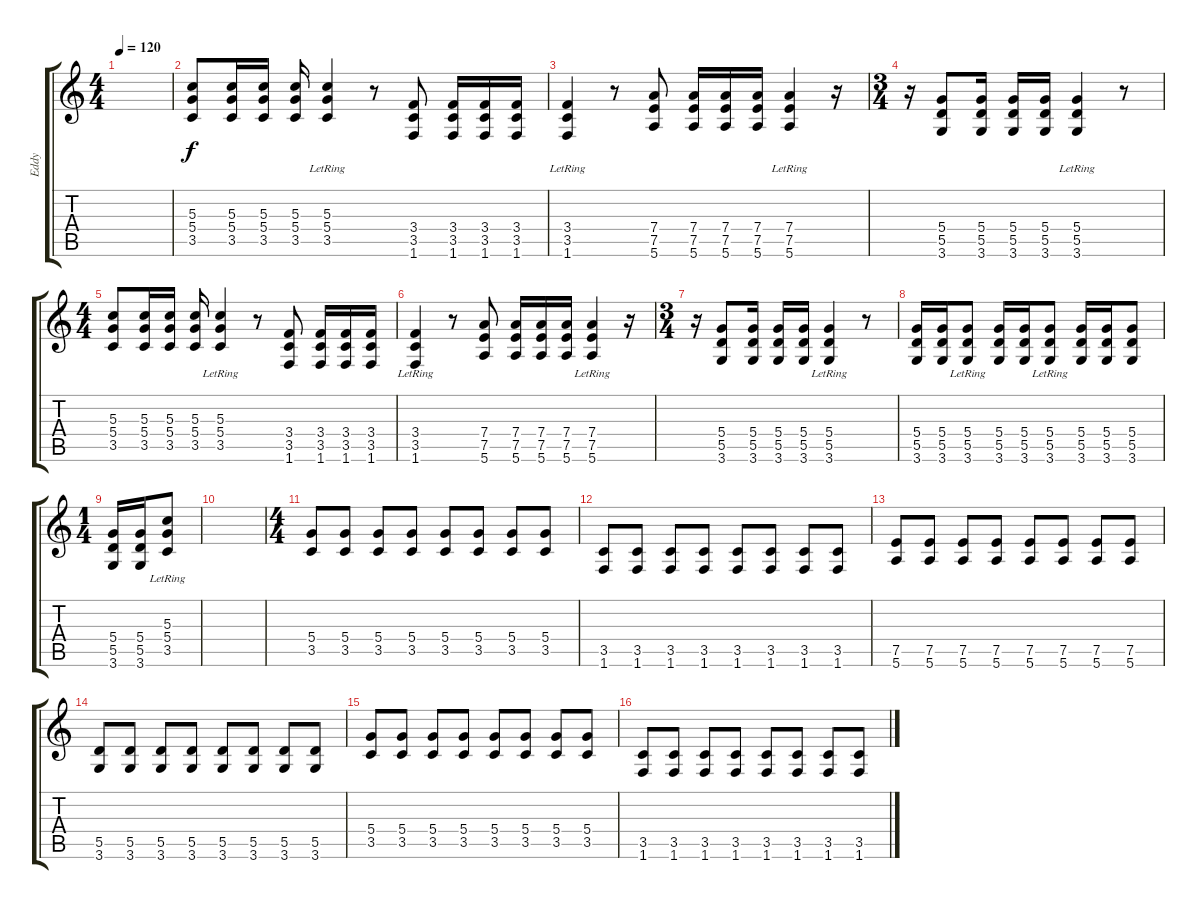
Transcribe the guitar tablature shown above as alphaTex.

\track ("Eddy" "Eddy") {instrument distortionguitar}
\staff {score tabs}
\tuning (E4 B3 G3 D3 A2 E2) {hide}
\ts (4 4)
\tempo 120
\clef g2
\ks c
|
(5.3 5.4 3.5).8 (5.3 5.4 3.5).16 (5.3 5.4 3.5).16 (5.3 5.4 3.5).16 (5.3 5.4{lr} 3.5).4 r.8 (3.4 3.5 1.6).8 (3.4 3.5 1.6).16 (3.4 3.5 1.6).16 (3.4 3.5 1.6).16 |
(3.4{lr} 3.5 1.6).4 r.8 (7.4 7.5 5.6).8 (7.4 7.5 5.6).16 (7.4 7.5 5.6).16 (7.4 7.5 5.6).16 (7.4 7.5{lr} 5.6).4 r.16 |
\ts (3 4)
r.16 (5.4 5.5 3.6).8 (5.4 5.5 3.6).16 (5.4 5.5 3.6).16 (5.4 5.5 3.6).16 (5.4{lr} 5.5 3.6).4 r.8 |
\ts (4 4)
(5.3 5.4 3.5).8 (5.3 5.4 3.5).16 (5.3 5.4 3.5).16 (5.3 5.4 3.5).16 (5.3 5.4{lr} 3.5).4 r.8 (3.4 3.5 1.6).8 (3.4 3.5 1.6).16 (3.4 3.5 1.6).16 (3.4 3.5 1.6).16 |
(3.4{lr} 3.5 1.6).4 r.8 (7.4 7.5 5.6).8 (7.4 7.5 5.6).16 (7.4 7.5 5.6).16 (7.4 7.5 5.6).16 (7.4 7.5{lr} 5.6).4 r.16 |
\ts (3 4)
r.16 (5.4 5.5 3.6).8 (5.4 5.5 3.6).16 (5.4 5.5 3.6).16 (5.4 5.5 3.6).16 (5.4{lr} 5.5 3.6).4 r.8 |
(5.4 5.5 3.6).16 (5.4 5.5 3.6).16 (5.4 5.5 3.6{lr}).8 (5.4 5.5 3.6).16 (5.4 5.5 3.6).16 (5.4 5.5 3.6{lr}).8 (5.4 5.5 3.6).16 (5.4 5.5 3.6).16 (5.4 5.5 3.6).8 |
\ts (1 4)
(5.4 5.5 3.6).16 (5.4 5.5 3.6).16 (5.3 5.4{lr} 3.5).8 |
|
\ts (4 4)
(5.4 3.5).8 (5.4 3.5).8 (5.4 3.5).8 (5.4 3.5).8 (5.4 3.5).8 (5.4 3.5).8 (5.4 3.5).8 (5.4 3.5).8 |
(3.5 1.6).8 (3.5 1.6).8 (3.5 1.6).8 (3.5 1.6).8 (3.5 1.6).8 (3.5 1.6).8 (3.5 1.6).8 (3.5 1.6).8 |
(7.5 5.6).8 (7.5 5.6).8 (7.5 5.6).8 (7.5 5.6).8 (7.5 5.6).8 (7.5 5.6).8 (7.5 5.6).8 (7.5 5.6).8 |
(5.5 3.6).8 (5.5 3.6).8 (5.5 3.6).8 (5.5 3.6).8 (5.5 3.6).8 (5.5 3.6).8 (5.5 3.6).8 (5.5 3.6).8 |
(5.4 3.5).8 (5.4 3.5).8 (5.4 3.5).8 (5.4 3.5).8 (5.4 3.5).8 (5.4 3.5).8 (5.4 3.5).8 (5.4 3.5).8 |
(3.5 1.6).8 (3.5 1.6).8 (3.5 1.6).8 (3.5 1.6).8 (3.5 1.6).8 (3.5 1.6).8 (3.5 1.6).8 (3.5 1.6).8
